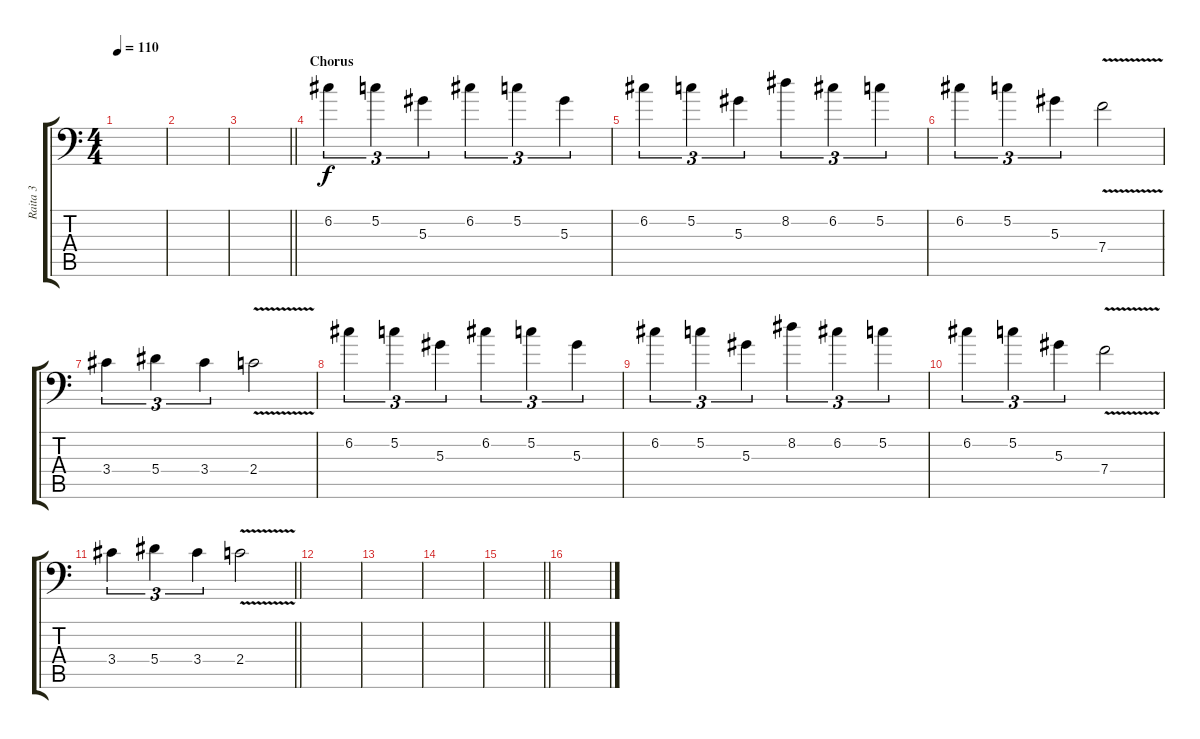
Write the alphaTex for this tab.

\track ("Raita 3" "Raita 3") {instrument distortionguitar}
\staff {score tabs}
\tuning (C4 G3 Eb3 Bb2 F2 Bb1) {hide}
\ts (4 4)
\tempo 110
\clef f4
\ks c
|
|
\barLineRight lightlight
|
\section ("" "Chorus")
6.2.4{tu (3 2) balance 3 instrument distortionguitar} 5.2.4{tu (3 2)} 5.3.4{tu (3 2)} 6.2.4{tu (3 2)} 5.2.4{tu (3 2)} 5.3.4{tu (3 2)} |
6.2.4{tu (3 2)} 5.2.4{tu (3 2)} 5.3.4{tu (3 2)} 8.2.4{tu (3 2)} 6.2.4{tu (3 2)} 5.2.4{tu (3 2)} |
6.2.4{tu (3 2)} 5.2.4{tu (3 2)} 5.3.4{tu (3 2)} 7.4{v}.2 |
3.4.4{tu (3 2)} 5.4.4{tu (3 2)} 3.4.4{tu (3 2)} 2.4{v}.2 |
6.2.4{tu (3 2)} 5.2.4{tu (3 2)} 5.3.4{tu (3 2)} 6.2.4{tu (3 2)} 5.2.4{tu (3 2)} 5.3.4{tu (3 2)} |
6.2.4{tu (3 2)} 5.2.4{tu (3 2)} 5.3.4{tu (3 2)} 8.2.4{tu (3 2)} 6.2.4{tu (3 2)} 5.2.4{tu (3 2)} |
6.2.4{tu (3 2)} 5.2.4{tu (3 2)} 5.3.4{tu (3 2)} 7.4{v}.2 |
\barLineRight lightlight
3.4.4{tu (3 2)} 5.4.4{tu (3 2)} 3.4.4{tu (3 2)} 2.4{v}.2 |
\section ("" "")
|
|
|
\barLineRight lightlight
|
\section ("" "")
